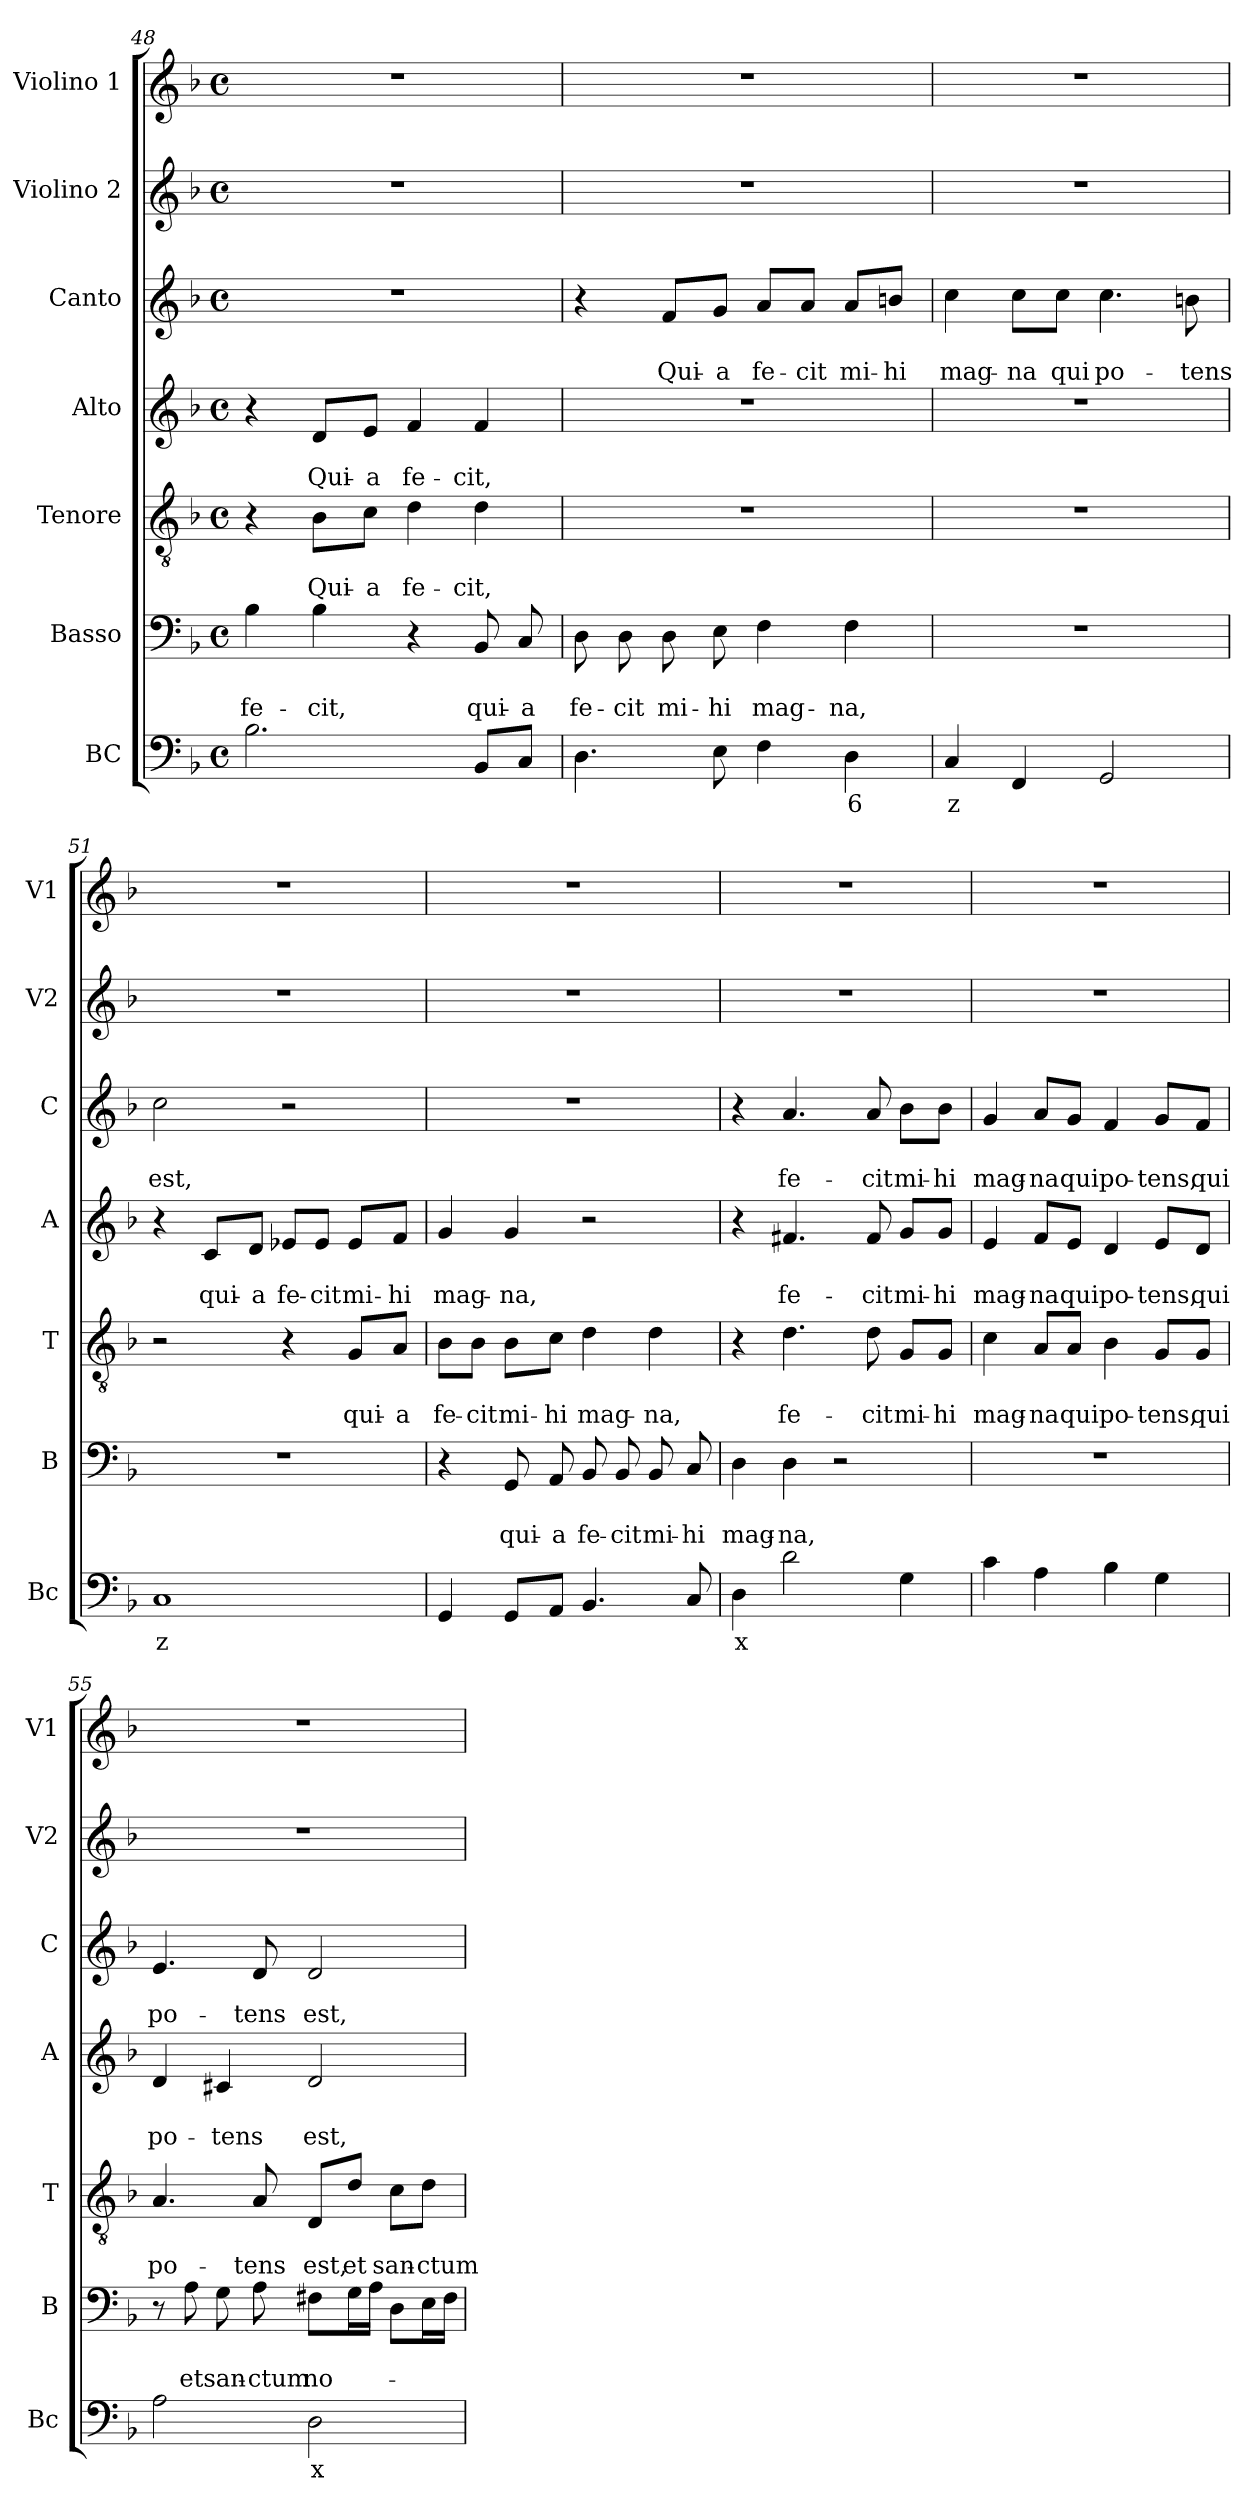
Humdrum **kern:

**kern	**text	**kern	**text	**text	**kern	**text	**text	**kern	**text	**text	**kern	**text	**text	**kern	**kern
*part7	*part7	*part6	*part6	*part6	*part5	*part5	*part5	*part4	*part4	*part4	*part3	*part3	*part3	*part2	*part1
*staff7	*staff7	*staff6	*staff6	*staff6	*staff5	*staff5	*staff5	*staff4	*staff4	*staff4	*staff3	*staff3	*staff3	*staff2	*staff1
*I"BC	*	*I"Basso	*	*	*I"Tenore	*	*	*I"Alto	*	*	*I"Canto	*	*	*I"Violino 2	*I"Violino 1
*I'Bc	*	*I'B	*	*	*I'T	*	*	*I'A	*	*	*I'C	*	*	*I'V2	*I'V1
*clefF4	*	*clefF4	*	*	*clefGv2	*	*	*clefG2	*	*	*clefG2	*	*	*clefG2	*clefG2
*k[b-]	*	*k[b-]	*	*	*k[b-]	*	*	*k[b-]	*	*	*k[b-]	*	*	*k[b-]	*k[b-]
*F:	*	*F:	*	*	*F:	*	*	*F:	*	*	*F:	*	*	*F:	*F:
*M4/4	*	*M4/4	*	*	*M4/4	*	*	*M4/4	*	*	*M4/4	*	*	*M4/4	*M4/4
*met(c)	*	*met(c)	*	*	*met(c)	*	*	*met(c)	*	*	*met(c)	*	*	*met(c)	*met(c)
=48	=48	=48	=48	=48	=48	=48	=48	=48	=48	=48	=48	=48	=48	=48	=48
!	!	!	!	!LO:LY:b	!	!	!	!	!	!	!	!	!	!	!
2.B-\	.	4B-\	.	fe-	4r	.	.	4r	.	.	1r	.	.	1r	1r
!	!	!	!	!LO:LY:b	!	!	!LO:LY:b	!	!	!LO:LY:b	!	!	!	!	!
.	.	4B-\	.	-cit,	8B-\L	.	Qui-	8d/L	.	Qui-	.	.	.	.	.
!	!	!	!	!	!	!	!LO:LY:b	!	!	!LO:LY:b	!	!	!	!	!
.	.	.	.	.	8c\J	.	-a	8e/J	.	-a	.	.	.	.	.
!	!	!	!	!	!	!	!LO:LY:b	!	!	!LO:LY:b	!	!	!	!	!
.	.	4r	.	.	4d\	.	fe-	4f/	.	fe-	.	.	.	.	.
!	!	!	!	!LO:LY:b	!	!	!LO:LY:b	!	!	!LO:LY:b	!	!	!	!	!
8BB-/L	.	8BB-/	.	qui-	4d\	.	-cit,	4f/	.	-cit,	.	.	.	.	.
!	!	!	!	!LO:LY:b	!	!	!	!	!	!	!	!	!	!	!
8C/J	.	8C/	.	-a	.	.	.	.	.	.	.	.	.	.	.
=49	=49	=49	=49	=49	=49	=49	=49	=49	=49	=49	=49	=49	=49	=49	=49
!	!	!	!	!LO:LY:b	!	!	!	!	!	!	!	!	!	!	!
4.D\	.	8D\	.	fe-	1r	.	.	1r	.	.	4r	.	.	1r	1r
!	!	!	!	!LO:LY:b	!	!	!	!	!	!	!	!	!	!	!
.	.	8D\	.	-cit	.	.	.	.	.	.	.	.	.	.	.
!	!	!	!	!LO:LY:b	!	!	!	!	!	!	!	!	!LO:LY:b	!	!
.	.	8D\	.	mi-	.	.	.	.	.	.	8f/L	.	Qui-	.	.
!	!	!	!	!LO:LY:b	!	!	!	!	!	!	!	!	!LO:LY:b	!	!
8E\	.	8E\	.	-hi	.	.	.	.	.	.	8g/J	.	-a	.	.
!	!	!	!	!LO:LY:b	!	!	!	!	!	!	!	!	!LO:LY:b	!	!
4F\	.	4F\	.	mag-	.	.	.	.	.	.	8a/L	.	fe-	.	.
!	!	!	!	!	!	!	!	!	!	!	!	!	!LO:LY:b	!	!
.	.	.	.	.	.	.	.	.	.	.	8a/J	.	-cit	.	.
!	!LO:LY:b	!	!	!LO:LY:b	!	!	!	!	!	!	!	!	!LO:LY:b	!	!
4D\	6	4F\	.	-na,	.	.	.	.	.	.	8a/L	.	mi-	.	.
!	!	!	!	!	!	!	!	!	!	!	!	!	!LO:LY:b	!	!
.	.	.	.	.	.	.	.	.	.	.	8bn/J	.	-hi	.	.
=50	=50	=50	=50	=50	=50	=50	=50	=50	=50	=50	=50	=50	=50	=50	=50
!	!LO:LY:b	!	!	!	!	!	!	!	!	!	!	!	!LO:LY:b	!	!
4C/	z	1r	.	.	1r	.	.	1r	.	.	4cc\	.	mag-	1r	1r
!	!	!	!	!	!	!	!	!	!	!	!	!	!LO:LY:b	!	!
4FF/	.	.	.	.	.	.	.	.	.	.	8cc\L	.	-na	.	.
!	!	!	!	!	!	!	!	!	!	!	!	!	!LO:LY:b	!	!
.	.	.	.	.	.	.	.	.	.	.	8cc\J	.	qui	.	.
!	!	!	!	!	!	!	!	!	!	!	!	!	!LO:LY:b	!	!
2GG/	.	.	.	.	.	.	.	.	.	.	4.cc\	.	po-	.	.
!	!	!	!	!	!	!	!	!	!	!	!	!	!LO:LY:b	!	!
.	.	.	.	.	.	.	.	.	.	.	8bn\	.	-tens	.	.
=51	=51	=51	=51	=51	=51	=51	=51	=51	=51	=51	=51	=51	=51	=51	=51
!	!LO:LY:b	!	!	!	!	!	!	!	!	!	!	!	!LO:LY:b	!	!
1C	z	1r	.	.	2r	.	.	4r	.	.	2cc\	.	est,	1r	1r
!	!	!	!	!	!	!	!	!	!	!LO:LY:b	!	!	!	!	!
.	.	.	.	.	.	.	.	8c/L	.	qui-	.	.	.	.	.
!	!	!	!	!	!	!	!	!	!	!LO:LY:b	!	!	!	!	!
.	.	.	.	.	.	.	.	8d/J	.	-a	.	.	.	.	.
!	!	!	!	!	!	!	!	!	!	!LO:LY:b	!	!	!	!	!
.	.	.	.	.	4r	.	.	8e-X/L	.	fe-	2r	.	.	.	.
!	!	!	!	!	!	!	!	!	!	!LO:LY:b	!	!	!	!	!
.	.	.	.	.	.	.	.	8e-/J	.	-cit	.	.	.	.	.
!	!	!	!	!	!	!	!LO:LY:b	!	!	!LO:LY:b	!	!	!	!	!
.	.	.	.	.	8G/L	.	qui-	8e-/L	.	mi-	.	.	.	.	.
!	!	!	!	!	!	!	!LO:LY:b	!	!	!LO:LY:b	!	!	!	!	!
.	.	.	.	.	8A/J	.	-a	8f/J	.	-hi	.	.	.	.	.
!!LO:LB:g=z
=52	=52	=52	=52	=52	=52	=52	=52	=52	=52	=52	=52	=52	=52	=52	=52
!	!	!	!	!	!	!	!LO:LY:b	!	!	!LO:LY:b	!	!	!	!	!
4GG/	.	4r	.	.	8B-\L	.	fe-	4g/	.	mag-	1r	.	.	1r	1r
!	!	!	!	!	!	!	!LO:LY:b	!	!	!	!	!	!	!	!
.	.	.	.	.	8B-\J	.	-cit	.	.	.	.	.	.	.	.
!	!	!	!	!LO:LY:b	!	!	!LO:LY:b	!	!	!LO:LY:b	!	!	!	!	!
8GG/L	.	8GG/	.	qui-	8B-\L	.	mi-	4g/	.	-na,	.	.	.	.	.
!	!	!	!	!LO:LY:b	!	!	!LO:LY:b	!	!	!	!	!	!	!	!
8AA/J	.	8AA/	.	-a	8c\J	.	-hi	.	.	.	.	.	.	.	.
!	!	!	!	!LO:LY:b	!	!	!LO:LY:b	!	!	!	!	!	!	!	!
4.BB-/	.	8BB-/	.	fe-	4d\	.	mag-	2r	.	.	.	.	.	.	.
!	!	!	!	!LO:LY:b	!	!	!	!	!	!	!	!	!	!	!
.	.	8BB-/	.	-cit	.	.	.	.	.	.	.	.	.	.	.
!	!	!	!	!LO:LY:b	!	!	!LO:LY:b	!	!	!	!	!	!	!	!
.	.	8BB-/	.	mi-	4d\	.	-na,	.	.	.	.	.	.	.	.
!	!	!	!	!LO:LY:b	!	!	!	!	!	!	!	!	!	!	!
8C/	.	8C/	.	-hi	.	.	.	.	.	.	.	.	.	.	.
=53	=53	=53	=53	=53	=53	=53	=53	=53	=53	=53	=53	=53	=53	=53	=53
!	!LO:LY:b	!	!	!LO:LY:b	!	!	!	!	!	!	!	!	!	!	!
4D\	x	4D\	.	mag-	4r	.	.	4r	.	.	4r	.	.	1r	1r
!	!	!	!	!LO:LY:b	!	!	!LO:LY:b	!	!	!LO:LY:b	!	!	!LO:LY:b	!	!
2d\	.	4D\	.	-na,	4.d\	.	fe-	4.f#X/	.	fe-	4.a/	.	fe-	.	.
.	.	2r	.	.	.	.	.	.	.	.	.	.	.	.	.
!	!	!	!	!	!	!	!LO:LY:b	!	!	!LO:LY:b	!	!	!LO:LY:b	!	!
.	.	.	.	.	8d\	.	-cit	8f#/	.	-cit	8a/	.	-cit	.	.
!	!	!	!	!	!	!	!LO:LY:b	!	!	!LO:LY:b	!	!	!LO:LY:b	!	!
4G\	.	.	.	.	8G/L	.	mi-	8g/L	.	mi-	8b-\L	.	mi-	.	.
!	!	!	!	!	!	!	!LO:LY:b	!	!	!LO:LY:b	!	!	!LO:LY:b	!	!
.	.	.	.	.	8G/J	.	-hi	8g/J	.	-hi	8b-\J	.	-hi	.	.
=54	=54	=54	=54	=54	=54	=54	=54	=54	=54	=54	=54	=54	=54	=54	=54
!	!	!	!	!	!	!	!LO:LY:b	!	!	!LO:LY:b	!	!	!LO:LY:b	!	!
4c\	.	1r	.	.	4c\	.	mag-	4e/	.	mag-	4g/	.	mag-	1r	1r
!	!	!	!	!	!	!	!LO:LY:b	!	!	!LO:LY:b	!	!	!LO:LY:b	!	!
4A\	.	.	.	.	8A/L	.	-na	8f/L	.	-na	8a/L	.	-na	.	.
!	!	!	!	!	!	!	!LO:LY:b	!	!	!LO:LY:b	!	!	!LO:LY:b	!	!
.	.	.	.	.	8A/J	.	qui	8e/J	.	qui	8g/J	.	qui	.	.
!	!	!	!	!	!	!	!LO:LY:b	!	!	!LO:LY:b	!	!	!LO:LY:b	!	!
4B-\	.	.	.	.	4B-\	.	po-	4d/	.	po-	4f/	.	po-	.	.
!	!	!	!	!	!	!	!LO:LY:b	!	!	!LO:LY:b	!	!	!LO:LY:b	!	!
4G\	.	.	.	.	8G/L	.	-tens,	8e/L	.	-tens,	8g/L	.	-tens,	.	.
!	!	!	!	!	!	!	!LO:LY:b	!	!	!LO:LY:b	!	!	!LO:LY:b	!	!
.	.	.	.	.	8G/J	.	qui	8d/J	.	qui	8f/J	.	qui	.	.
=55	=55	=55	=55	=55	=55	=55	=55	=55	=55	=55	=55	=55	=55	=55	=55
!	!	!	!	!	!	!	!LO:LY:b	!	!	!LO:LY:b	!	!	!LO:LY:b	!	!
2A\	.	8r	.	.	4.A/	.	po-	4d/	.	po-	4.e/	.	po-	1r	1r
!	!	!	!	!LO:LY:b	!	!	!	!	!	!	!	!	!	!	!
.	.	8A\	.	et	.	.	.	.	.	.	.	.	.	.	.
!	!	!	!	!LO:LY:b	!	!	!	!	!	!LO:LY:b	!	!	!	!	!
.	.	8G\	.	san-	.	.	.	4c#X/	.	-tens	.	.	.	.	.
!	!	!	!	!LO:LY:b	!	!	!LO:LY:b	!	!	!	!	!	!LO:LY:b	!	!
.	.	8A\	.	-ctum	8A/	.	-tens	.	.	.	8d/	.	-tens	.	.
!	!LO:LY:b	!	!	!LO:LY:b	!	!	!LO:LY:b	!	!	!LO:LY:b	!	!	!LO:LY:b	!	!
2D\	x	8F#X\L	.	no-	8D/L	.	est,	2d/	.	est,	2d/	.	est,	.	.
!	!	!	!	!	!	!	!LO:LY:b	!	!	!	!	!	!	!	!
.	.	16G\L	.	.	8d/J	.	et	.	.	.	.	.	.	.	.
.	.	16A\JJ	.	.	.	.	.	.	.	.	.	.	.	.	.
!	!	!	!	!	!	!	!LO:LY:b	!	!	!	!	!	!	!	!
.	.	8D\L	.	.	8c\L	.	san-	.	.	.	.	.	.	.	.
!	!	!	!	!	!	!	!LO:LY:b	!	!	!	!	!	!	!	!
.	.	16E\L	.	.	8d\J	.	-ctum	.	.	.	.	.	.	.	.
.	.	16F#\JJ	.	.	.	.	.	.	.	.	.	.	.	.	.
=	=	=	=	=	=	=	=	=	=	=	=	=	=	=	=
*-	*-	*-	*-	*-	*-	*-	*-	*-	*-	*-	*-	*-	*-	*-	*-
